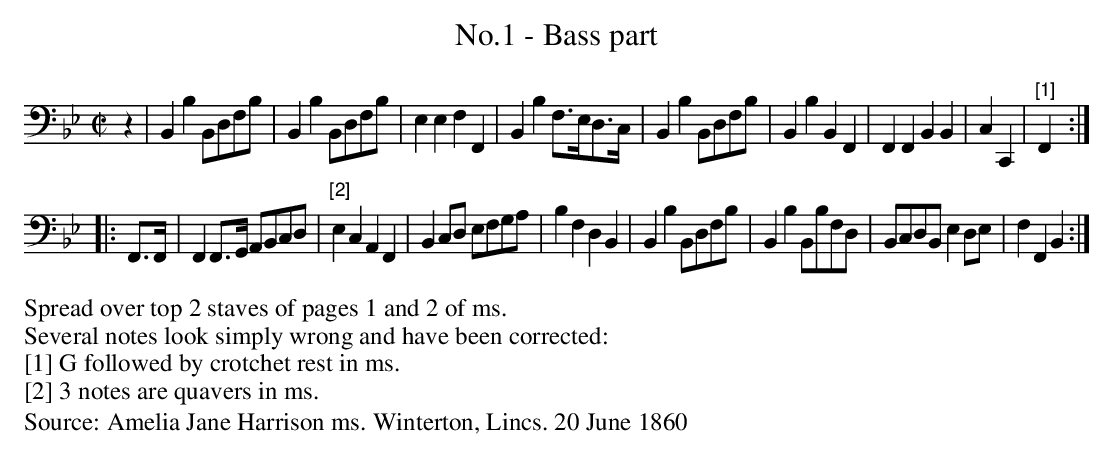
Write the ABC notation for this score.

X:1
T:No.1 - Bass part
M:C|
L:1/8
K:Bb
V:1 clef=bass octave=-2
z2|B2b2Bdfb|B2b2Bdfb|e2e2f2F2|B2b2f>ed>c|B2b2Bdfb|B2b2B2F2|\
F2F2B2B2|c2C2|"^[1]"F2::
F>F|F2F>G ABcd|"^[2]"e2c2A2F2|B2cd efga|b2f2d2B2|\
B2b2Bdfb|B2b2Bbfd|BcdBe2de|f2F2B2:|
